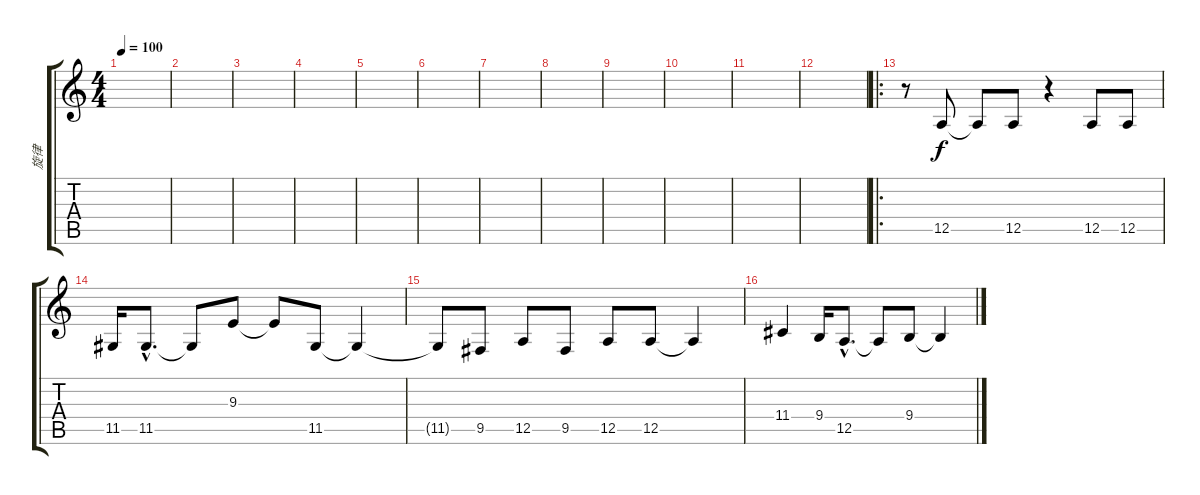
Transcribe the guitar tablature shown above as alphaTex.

\track ("旋律" "旋律") {instrument flute}
\staff {score tabs}
\tuning (E4 B3 G3 D3 A2 E2) {hide}
\ts (4 4)
\tempo 100
\clef g2
\ks c
|
|
|
|
|
|
|
|
|
|
|
|
\ro
r.8 12.5.8 12.5{t}.8 12.5.8 r.4 12.5.8 12.5.8 |
11.5.16 11.5{hac}.8{d} 11.5{t}.8 9.3.8 9.3{t}.8 11.5.8 11.5{t}.4 |
11.5{t}.8 9.5.8 12.5.8 9.5.8 12.5.8 12.5.8 12.5{t}.4 |
11.4.4 9.4.16 12.5{hac}.8{d} 12.5{t}.8 9.4.8 9.4{t}.4
